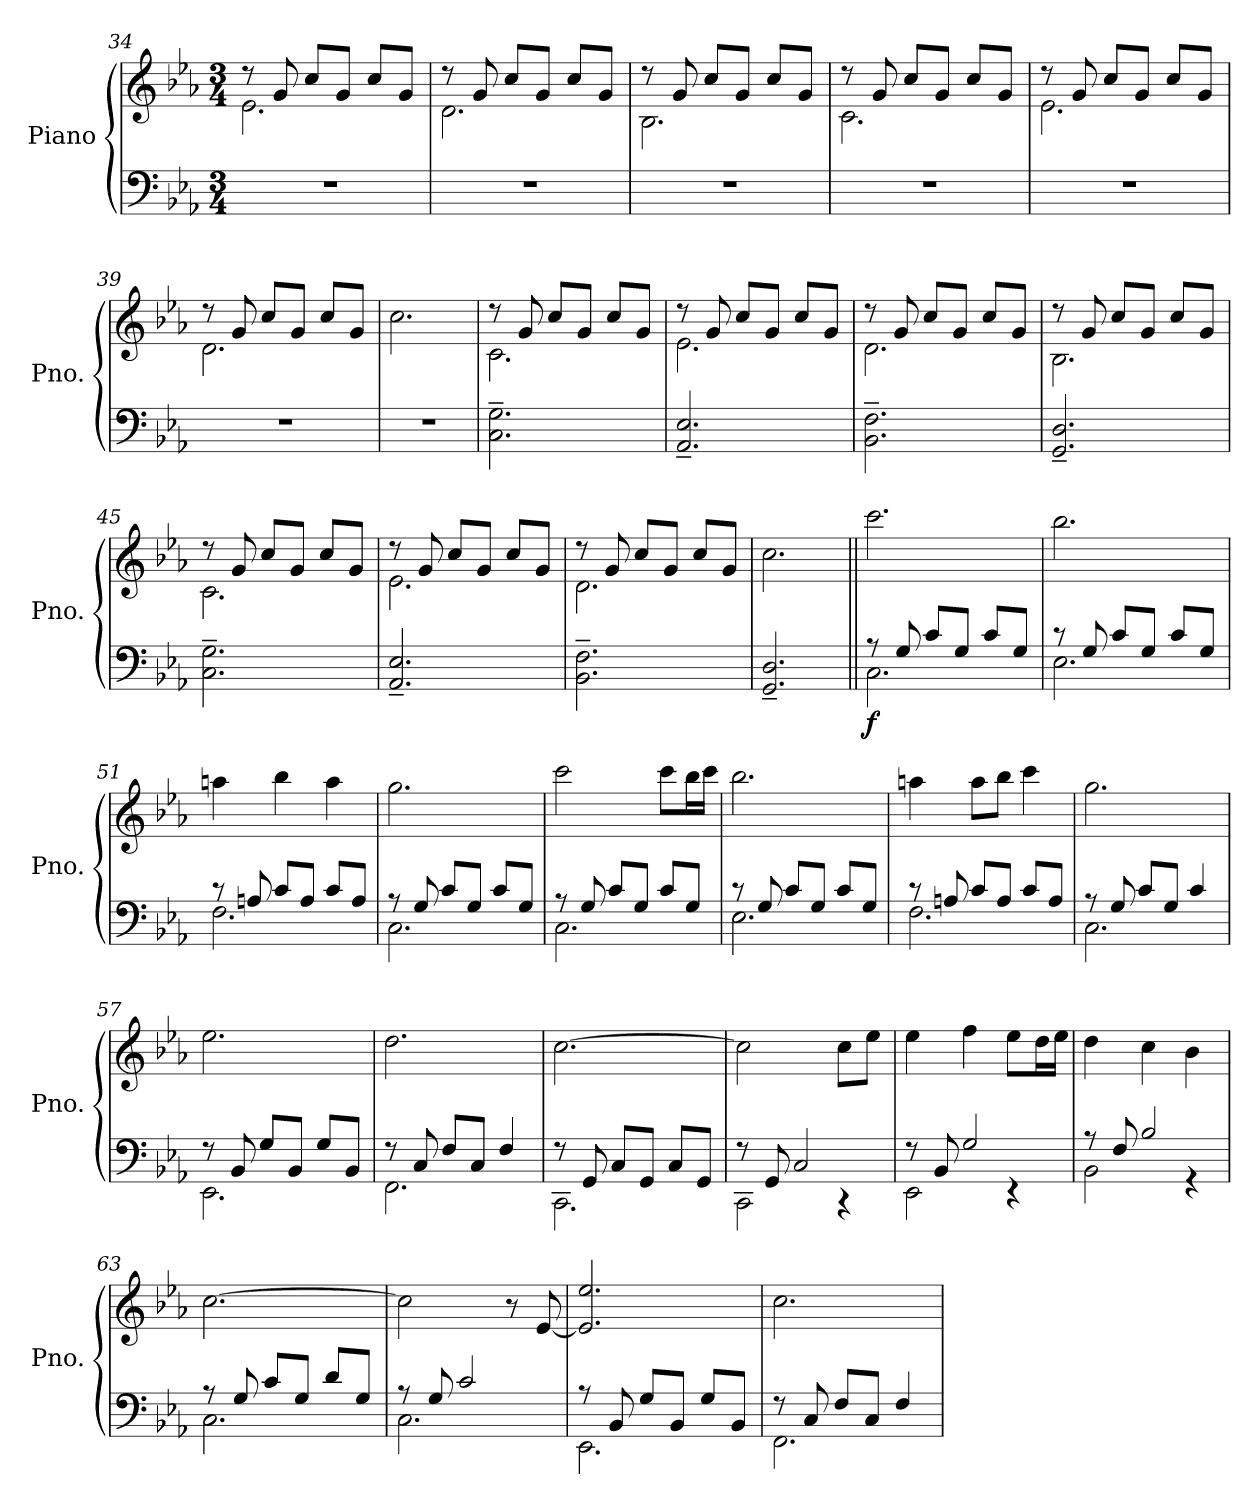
**kern	**kern	**dynam
*part1	*part1	*part1
*staff2	*staff1	*staff1/2
*I"Piano	*	*
*I'Pno.	*	*
*clefF4	*clefG2	*
*k[b-e-a-]	*k[b-e-a-]	*
*M3/4	*M3/4	*
=34	=34	=34
*	*^	*
2.r	8r	2.e-\	.
.	8g/	.	.
.	8cc/L	.	.
.	8g/J	.	.
.	8cc/L	.	.
.	8g/J	.	.
=35	=35	=35	=35
2.r	8r	2.d\	.
.	8g/	.	.
.	8cc/L	.	.
.	8g/J	.	.
.	8cc/L	.	.
.	8g/J	.	.
=36	=36	=36	=36
2.r	8r	2.B-\	.
.	8g/	.	.
.	8cc/L	.	.
.	8g/J	.	.
.	8cc/L	.	.
.	8g/J	.	.
=37	=37	=37	=37
2.r	8r	2.c\	.
.	8g/	.	.
.	8cc/L	.	.
.	8g/J	.	.
.	8cc/L	.	.
.	8g/J	.	.
!!LO:LB:g=z	!!
=38	=38	=38	=38
2.r	8r	2.e-\	.
.	8g/	.	.
.	8cc/L	.	.
.	8g/J	.	.
.	8cc/L	.	.
.	8g/J	.	.
=39	=39	=39	=39
2.r	8r	2.d\	.
.	8g/	.	.
.	8cc/L	.	.
.	8g/J	.	.
.	8cc/L	.	.
.	8g/J	.	.
*	*v	*v	*
=40	=40	=40
2.r	2.cc\	.
=41	=41	=41
*	*^	*
2.C\~ 2.G\~	8r	2.c\	.
.	8g/	.	.
.	8cc/L	.	.
.	8g/J	.	.
.	8cc/L	.	.
.	8g/J	.	.
=42	=42	=42	=42
2.AA-/~ 2.E-/~	8r	2.e-\	.
.	8g/	.	.
.	8cc/L	.	.
.	8g/J	.	.
.	8cc/L	.	.
.	8g/J	.	.
=43	=43	=43	=43
2.BB-\~ 2.F\~	8r	2.d\	.
.	8g/	.	.
.	8cc/L	.	.
.	8g/J	.	.
.	8cc/L	.	.
.	8g/J	.	.
!!LO:LB:g=z	!!
=44	=44	=44	=44
2.GG/~ 2.D/~	8r	2.B-\	.
.	8g/	.	.
.	8cc/L	.	.
.	8g/J	.	.
.	8cc/L	.	.
.	8g/J	.	.
=45	=45	=45	=45
2.C\~ 2.G\~	8r	2.c\	.
.	8g/	.	.
.	8cc/L	.	.
.	8g/J	.	.
.	8cc/L	.	.
.	8g/J	.	.
=46	=46	=46	=46
2.AA-/~ 2.E-/~	8r	2.e-\	.
.	8g/	.	.
.	8cc/L	.	.
.	8g/J	.	.
.	8cc/L	.	.
.	8g/J	.	.
=47	=47	=47	=47
2.BB-\~ 2.F\~	8r	2.d\	.
.	8g/	.	.
.	8cc/L	.	.
.	8g/J	.	.
.	8cc/L	.	.
.	8g/J	.	.
*	*v	*v	*
=48	=48	=48
2.GG/~ 2.D/~	2.cc\	.
=49||	=49||	=49||
*^	*	*
!	!	!	!LO:DY:b=2
8r	2.C\	2.ccc\	f
8G/	.	.	.
8c/L	.	.	.
8G/J	.	.	.
8c/L	.	.	.
8G/J	.	.	.
!!LO:LB:g=z
=50	=50	=50	=50
8r	2.E-\	2.bb-\	.
8G/	.	.	.
8c/L	.	.	.
8G/J	.	.	.
8c/L	.	.	.
8G/J	.	.	.
=51	=51	=51	=51
8r	2.F\	4aan\	.
8An/	.	.	.
8c/L	.	4bb-\	.
8A/J	.	.	.
8c/L	.	4aa\	.
8A/J	.	.	.
=52	=52	=52	=52
8r	2.C\	2.gg\	.
8G/	.	.	.
8c/L	.	.	.
8G/J	.	.	.
8c/L	.	.	.
8G/J	.	.	.
=53	=53	=53	=53
8r	2.C\	2ccc\	.
8G/	.	.	.
8c/L	.	.	.
8G/J	.	.	.
8c/L	.	8ccc\L	.
8G/J	.	16bb-\L	.
.	.	16ccc\JJ	.
=54	=54	=54	=54
8r	2.E-\	2.bb-\	.
8G/	.	.	.
8c/L	.	.	.
8G/J	.	.	.
8c/L	.	.	.
8G/J	.	.	.
!!LO:LB:g=z
=55	=55	=55	=55
8r	2.F\	4aan\	.
8An/	.	.	.
8c/L	.	8aa\L	.
8A/J	.	8bb-\J	.
8c/L	.	4ccc\	.
8A/J	.	.	.
=56	=56	=56	=56
8r	2.C\	2.gg\	.
8G/	.	.	.
8c/L	.	.	.
8G/J	.	.	.
4c/	.	.	.
=57	=57	=57	=57
8r	2.EE-\	2.ee-\	.
8BB-/	.	.	.
8G/L	.	.	.
8BB-/J	.	.	.
8G/L	.	.	.
8BB-/J	.	.	.
=58	=58	=58	=58
8r	2.FF\	2.dd\	.
8C/	.	.	.
8F/L	.	.	.
8C/J	.	.	.
4F/	.	.	.
=59	=59	=59	=59
8r	2.CC\	[2.cc\	.
8GG/	.	.	.
8C/L	.	.	.
8GG/J	.	.	.
8C/L	.	.	.
8GG/J	.	.	.
!!LO:PB:g=z
=60	=60	=60	=60
8r	2CC\	2cc\]	.
8GG/	.	.	.
2C/	.	.	.
.	4r	8cc\L	.
.	.	8ee-\J	.
=61	=61	=61	=61
8r	2EE-\	4ee-\	.
8BB-/	.	.	.
2G/	.	4ff\	.
.	4r	8ee-\L	.
.	.	16dd\L	.
.	.	16ee-\JJ	.
=62	=62	=62	=62
8r	2BB-\	4dd\	.
8F/	.	.	.
2B-/	.	4cc\	.
.	4r	4b-\	.
=63	=63	=63	=63
8r	2.C\	[2.cc\	.
8G/	.	.	.
8c/L	.	.	.
8G/J	.	.	.
8d/L	.	.	.
8G/J	.	.	.
=64	=64	=64	=64
8r	2.C\	2cc\]	.
8G/	.	.	.
2c/	.	.	.
.	.	8r	.
.	.	[8e-/	.
=65	=65	=65	=65
8r	2.EE-\	2.e-/] 2.ee-/	.
8BB-/	.	.	.
8G/L	.	.	.
8BB-/J	.	.	.
8G/L	.	.	.
8BB-/J	.	.	.
!!LO:LB:g=z
=66	=66	=66	=66
8r	2.FF\	2.cc\	.
8C/	.	.	.
8F/L	.	.	.
8C/J	.	.	.
4F/	.	.	.
*v	*v	*	*
=	=	=
*-	*-	*-
